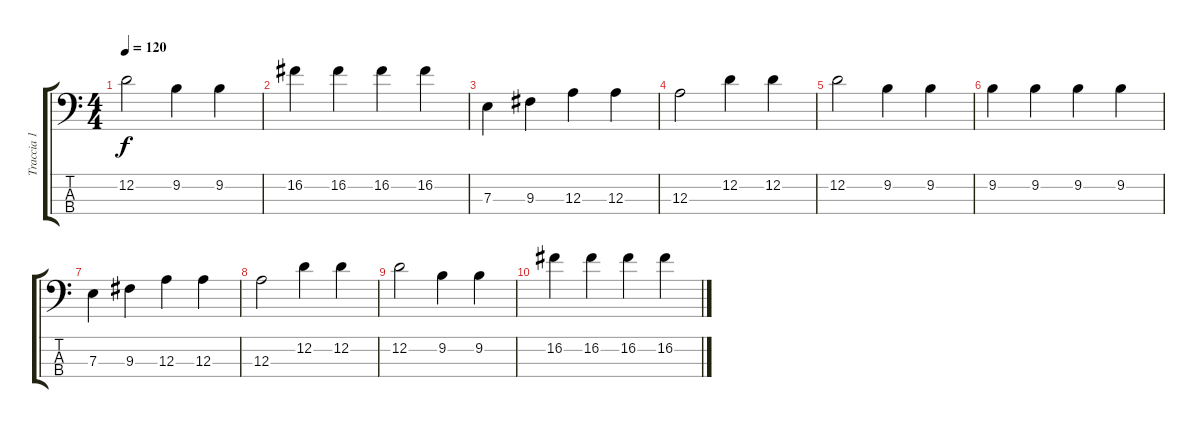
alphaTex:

\track ("Traccia 1" "Traccia 1") {instrument electricbassfinger}
\staff {score tabs}
\tuning (G2 D2 A1 E1) {hide}
\ts (4 4)
\tempo 120
\clef f4
\ks c
12.2.2{dy f} 9.2.4 9.2.4 |
16.2.4 16.2.4 16.2.4 16.2.4 |
7.3.4 9.3.4 12.3.4 12.3.4 |
12.3.2 12.2.4 12.2.4 |
12.2.2 9.2.4 9.2.4 |
9.2.4 9.2.4 9.2.4 9.2.4 |
7.3.4 9.3.4 12.3.4 12.3.4 |
12.3.2 12.2.4 12.2.4 |
12.2.2 9.2.4 9.2.4 |
16.2.4 16.2.4 16.2.4 16.2.4
